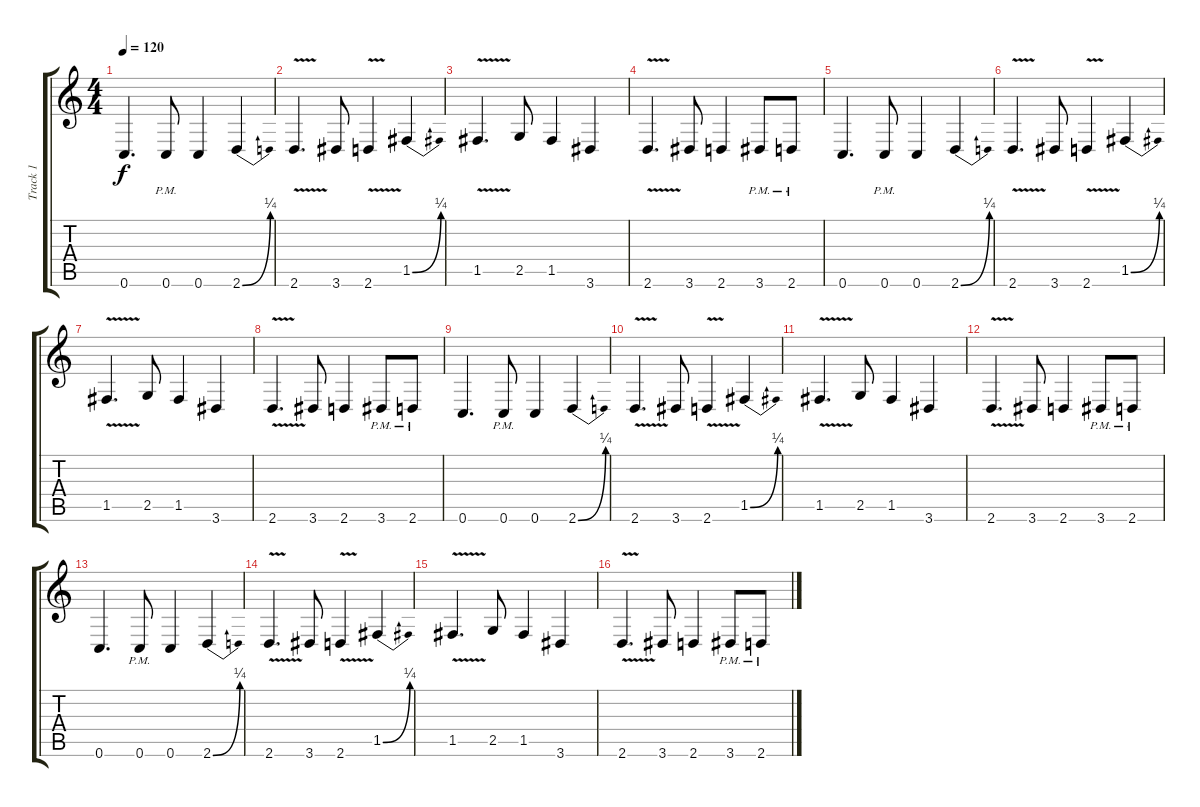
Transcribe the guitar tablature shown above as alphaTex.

\track ("Track 1" "Track 1") {instrument distortionguitar}
\staff {score tabs}
\tuning (C4 G3 Eb3 Bb2 F2 C2) {hide}
\ts (4 4)
\tempo 120
\clef g2
\ks c
0.6.4{d dy f instrument distortionguitar} 0.6{pm}.8 0.6.4 2.6{be (bend 0 0 60 1)}.4 |
2.6{v}.4{d} 3.6.8 2.6{v}.4 1.5{be (bend 0 0 60 1)}.4 |
1.5{v}.4{d} 2.5.8 1.5.4 3.6.4 |
2.6{v}.4{d} 3.6.8 2.6.4 3.6{pm}.8 2.6{pm}.8 |
0.6.4{d} 0.6{pm}.8 0.6.4 2.6{be (bend 0 0 60 1)}.4 |
2.6{v}.4{d} 3.6.8 2.6{v}.4 1.5{be (bend 0 0 60 1)}.4 |
1.5{v}.4{d} 2.5.8 1.5.4 3.6.4 |
2.6{v}.4{d} 3.6.8 2.6.4 3.6{pm}.8 2.6{pm}.8 |
0.6.4{d} 0.6{pm}.8 0.6.4 2.6{be (bend 0 0 60 1)}.4 |
2.6{v}.4{d} 3.6.8 2.6{v}.4 1.5{be (bend 0 0 60 1)}.4 |
1.5{v}.4{d} 2.5.8 1.5.4 3.6.4 |
2.6{v}.4{d} 3.6.8 2.6.4 3.6{pm}.8 2.6{pm}.8 |
0.6.4{d} 0.6{pm}.8 0.6.4 2.6{be (bend 0 0 60 1)}.4 |
2.6{v}.4{d} 3.6.8 2.6{v}.4 1.5{be (bend 0 0 60 1)}.4 |
1.5{v}.4{d} 2.5.8 1.5.4 3.6.4 |
2.6{v}.4{d} 3.6.8 2.6.4 3.6{pm}.8 2.6{pm}.8
